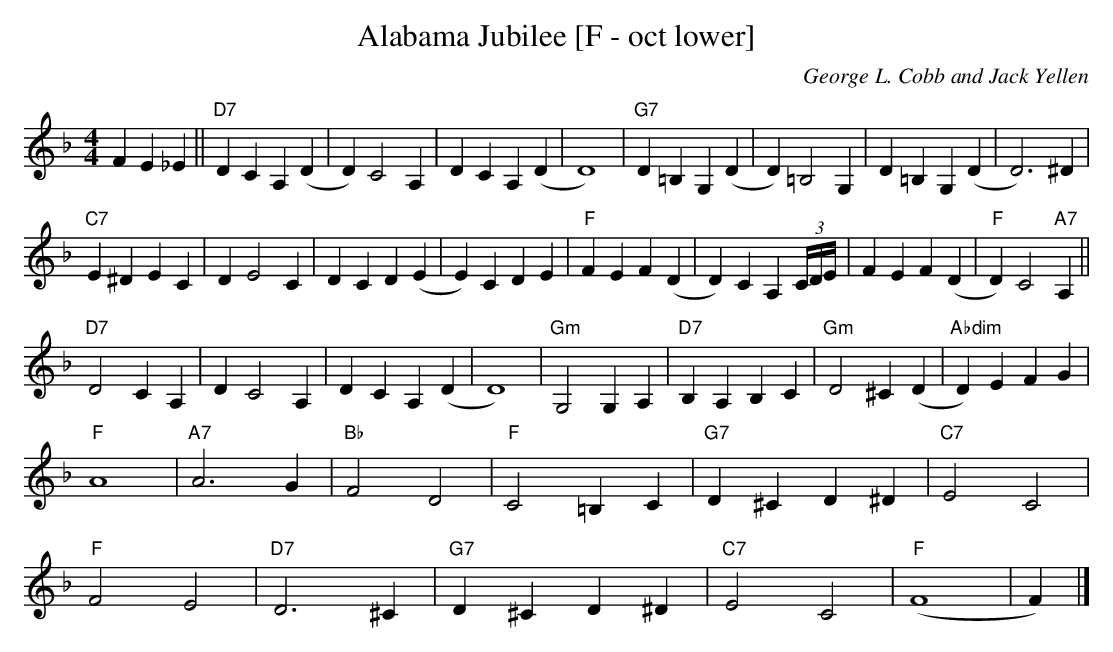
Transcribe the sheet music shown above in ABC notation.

X:1
T:Alabama Jubilee [F - oct lower]
C:George L. Cobb and Jack Yellen
M:4/4
L:1/4
K:Fmaj
FE_E||"D7"DCA,(D|D)C2A, |DCA,(D|D4)|"G7"D=B,G,(D |D)=B,2G,|D=B,G,(D|D3)^D|
"C7"E^DEC|DE2C|DCD(E|E)CDE|"F"FEF(D|D)CA,(3C/4D/4E/4|FEF(D|"F"D)C2"A7"A,||
"D7"D2CA,|DC2A,|DCA,(D|D4)|"Gm"G,2G,A,|"D7"B,A,B,C|"Gm"D2^C(D|"Abdim"D)EFG|
"F"A4|"A7"A3G|"Bb"F2D2|"F"C2=B,C|"G7"D^CD^D|"C7"E2C2|
"F"F2E2|"D7"D3^C|"G7"D^CD^D|"C7"E2C2|"F"(F4|F)|]
